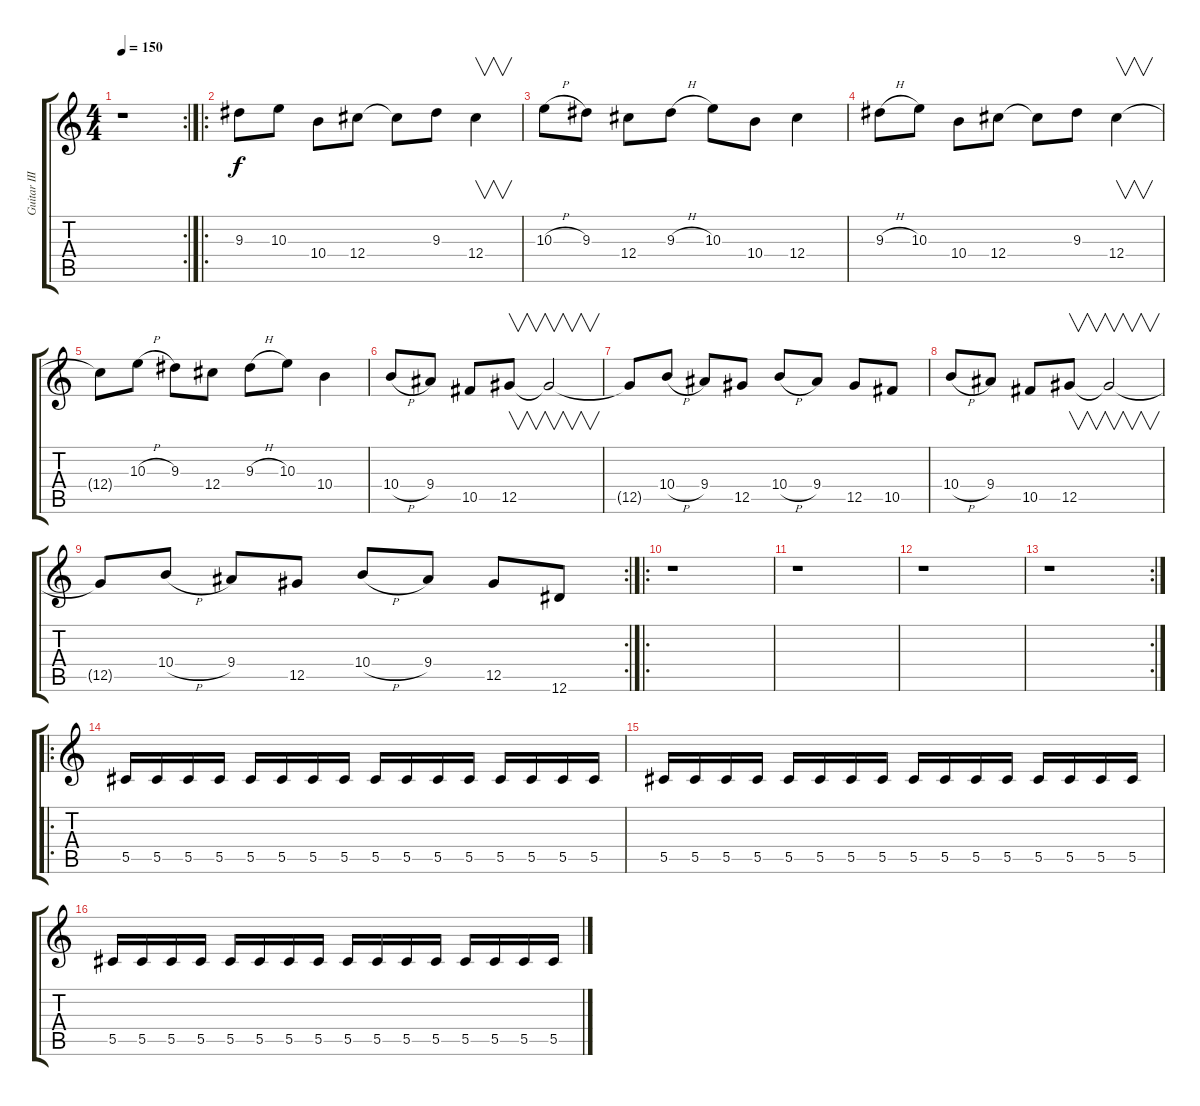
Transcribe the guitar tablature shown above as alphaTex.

\track ("Guitar III" "Guitar III") {instrument distortionguitar}
\staff {score tabs}
\tuning (Eb4 Bb3 Gb3 Db3 Ab2 Eb2) {hide}
\rc 2
\ts (4 4)
\tempo 150
\clef g2
\ks c
r.1{dy f} |
\ro
9.3.8 10.3.8 10.4.8 12.4.8 12.4{t}.8 9.3.8 12.4.4{v} |
10.3{h}.8 9.3.8 12.4.8 9.3{h}.8 10.3.8 10.4.8 12.4.4 |
9.3{h}.8 10.3.8 10.4.8 12.4.8 12.4{t}.8 9.3.8 12.4.4{v} |
12.4{t}.8 10.3{h}.8 9.3.8 12.4.8 9.3{h}.8 10.3.8 10.4.4 |
10.4{h}.8 9.4.8 10.5.8 12.5.8{v} 12.5{t}.2{v} |
12.5{t}.8 10.4{h}.8 9.4.8 12.5.8 10.4{h}.8 9.4.8 12.5.8 10.5.8 |
10.4{h}.8 9.4.8 10.5.8 12.5.8{v} 12.5{t}.2{v} |
\rc 2
12.5{t}.8 10.4{h}.8 9.4.8 12.5.8 10.4{h}.8 9.4.8 12.5.8 12.6.8 |
\ro
r.1 |
r.1 |
r.1 |
\rc 2
r.1 |
\ro
5.5.16 5.5.16 5.5.16 5.5.16 5.5.16 5.5.16 5.5.16 5.5.16 5.5.16 5.5.16 5.5.16 5.5.16 5.5.16 5.5.16 5.5.16 5.5.16 |
5.5.16 5.5.16 5.5.16 5.5.16 5.5.16 5.5.16 5.5.16 5.5.16 5.5.16 5.5.16 5.5.16 5.5.16 5.5.16 5.5.16 5.5.16 5.5.16 |
5.5.16 5.5.16 5.5.16 5.5.16 5.5.16 5.5.16 5.5.16 5.5.16 5.5.16 5.5.16 5.5.16 5.5.16 5.5.16 5.5.16 5.5.16 5.5.16
